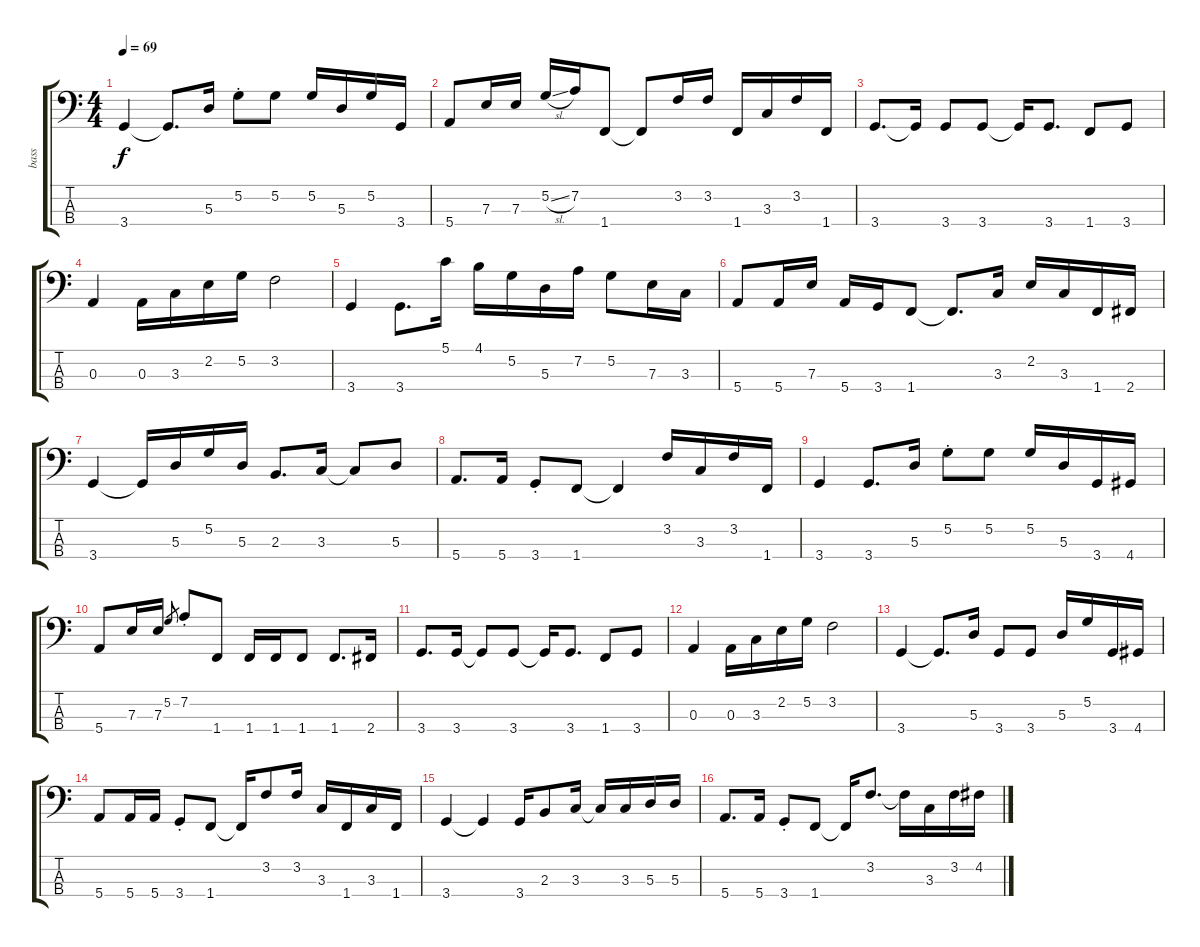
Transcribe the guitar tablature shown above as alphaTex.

\track ("bass" "bass") {instrument electricbassfinger}
\staff {score tabs}
\tuning (G2 D2 A1 E1) {hide}
\ts (4 4)
\tempo 69
\clef f4
\ks c
3.4.4{dy f} 3.4{t}.8{d} 5.3.16 5.2{st}.8 5.2.8 5.2.16 5.3.16 5.2.16 3.4.16 |
5.4.8 7.3.16 7.3.16 5.2{sl}.16 7.2.16 1.4.8 1.4{t}.8 3.2.16 3.2.16 1.4.16 3.3.16 3.2.16 1.4.16 |
3.4.8{d} 3.4{t}.16 3.4.8 3.4.8 3.4{t}.16 3.4.8{d} 1.4.8 3.4.8 |
0.3.4 0.3.16 3.3.16 2.2.16 5.2.16 3.2.2 |
3.4.4 3.4.8{d} 5.1.16 4.1.16 5.2.16 5.3.16 7.2.16 5.2.8 7.3.16 3.3.16 |
5.4.8 5.4.16 7.3.16 5.4.16 3.4.16 1.4.8 1.4{t}.8{d} 3.3.16 2.2.16 3.3.16 1.4.16 2.4.16 |
3.4.4 3.4{t}.16 5.3.16 5.2.16 5.3.16 2.3.8{d} 3.3.16 3.3{t}.8 5.3.8 |
5.4.8{d} 5.4.16 3.4{st}.8 1.4.8 1.4{t}.4 3.2.16 3.3.16 3.2.16 1.4.16 |
3.4.4 3.4.8{d} 5.3.16 5.2{st}.8 5.2.8 5.2.16 5.3.16 3.4.16 4.4.16 |
5.4.8 7.3.16 7.3.16 5.2.8{gr} 7.2{st}.8 1.4.8 1.4.16 1.4.16 1.4.8 1.4.8{d} 2.4.16 |
3.4.8{d} 3.4.16 3.4{t}.8 3.4.8 3.4{t}.16 3.4.8{d} 1.4.8 3.4.8 |
0.3.4 0.3.16 3.3.16 2.2.16 5.2.16 3.2.2 |
3.4.4 3.4{t}.8{d} 5.3.16 3.4.8 3.4.8 5.3.16 5.2.16 3.4.16 4.4.16 |
5.4.8 5.4.16 5.4.16 3.4{st}.8 1.4.8 1.4{t}.16 3.2.8 3.2.16 3.3.16 1.4.16 3.3.16 1.4.16 |
3.4.4 3.4{t}.4 3.4.16 2.3.8 3.3.16 3.3{t}.16 3.3.16 5.3.16 5.3.16 |
5.4.8{d} 5.4.16 3.4{st}.8 1.4.8 1.4{t}.16 3.2.8{d} 3.2{t}.16 3.3.16 3.2.16 4.2.16
